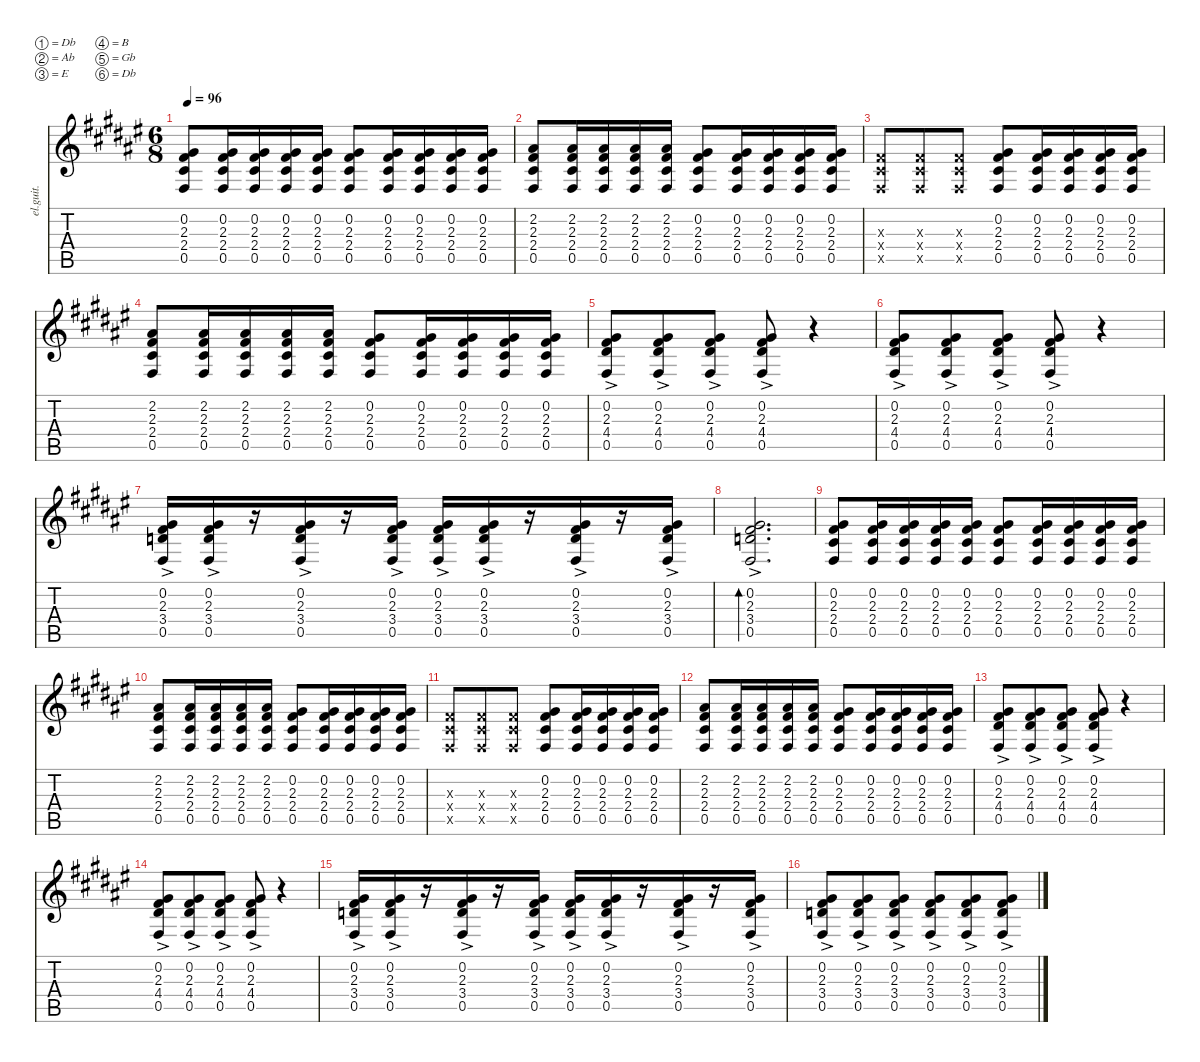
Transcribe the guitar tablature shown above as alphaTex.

\defaultSystemsLayout 4
\hideDynamics
\bracketExtendMode nobrackets
\otherSystemsTrackNameOrientation horizontal
\track ("Guitar 2" "el.guit.") {mute instrument electricguitarclean}
\staff {score tabs}
\tuning (Db4 Ab3 E3 B2 Gb2 Db2)
\ts (6 8)
\tempo 96
\clef g2
\ks f#
(0.5{acc #} 2.4{acc #} 2.3{acc #} 0.2{acc #}).8{dy mf beam Up} (0.5{acc #} 2.4{acc #} 2.3{acc #} 0.2{acc #}).16{beam Up} (2.3{acc #} 2.4{acc #} 0.5{acc #} 0.2{acc #}).16{beam Up} (2.3{acc #} 2.4{acc #} 0.5{acc #} 0.2{acc #}).16{beam Up} (2.3{acc #} 2.4{acc #} 0.5{acc #} 0.2{acc #}).16{beam Up} (0.5{acc #} 2.4{acc #} 2.3{acc #} 0.2{acc #}).8{beam Up} (0.5{acc #} 2.4{acc #} 2.3{acc #} 0.2{acc #}).16{beam Up} (2.3{acc #} 2.4{acc #} 0.5{acc #} 0.2{acc #}).16{beam Up} (2.3{acc #} 2.4{acc #} 0.5{acc #} 0.2{acc #}).16{beam Up} (2.3{acc #} 2.4{acc #} 0.5{acc #} 0.2{acc #}).16{beam Up} |
(0.5{acc #} 2.4{acc #} 2.3{acc #} 2.2{acc #}).8{beam Up} (0.5{acc #} 2.4{acc #} 2.3{acc #} 2.2{acc #}).16{beam Up} (2.3{acc #} 2.4{acc #} 0.5{acc #} 2.2{acc #}).16{beam Up} (2.3{acc #} 2.4{acc #} 0.5{acc #} 2.2{acc #}).16{beam Up} (2.3{acc #} 2.4{acc #} 0.5{acc #} 2.2{acc #}).16{beam Up} (0.5{acc #} 2.4{acc #} 2.3{acc #} 0.2{acc #}).8{beam Up} (0.5{acc #} 2.4{acc #} 2.3{acc #} 0.2{acc #}).16{beam Up} (2.3{acc #} 2.4{acc #} 0.5{acc #} 0.2{acc #}).16{beam Up} (2.3{acc #} 2.4{acc #} 0.5{acc #} 0.2{acc #}).16{beam Up} (2.3{acc #} 2.4{acc #} 0.5{acc #} 0.2{acc #}).16{beam Up} |
(0.5{x acc #} 2.4{x acc #} 2.3{x acc #}).8{beam Up} (2.3{x acc #} 2.4{x acc #} 0.5{x acc #}).8{beam Up} (0.5{x acc #} 2.4{x acc #} 2.3{x acc #}).8{beam Up} (0.5{acc #} 2.4{acc #} 2.3{acc #} 0.2{acc #}).8{beam Up} (0.5{acc #} 2.4{acc #} 2.3{acc #} 0.2{acc #}).16{beam Up} (2.3{acc #} 2.4{acc #} 0.5{acc #} 0.2{acc #}).16{beam Up} (2.3{acc #} 2.4{acc #} 0.5{acc #} 0.2{acc #}).16{beam Up} (2.3{acc #} 2.4{acc #} 0.5{acc #} 0.2{acc #}).16{beam Up} |
(0.5{acc #} 2.4{acc #} 2.3{acc #} 2.2{acc #}).8{beam Up} (0.5{acc #} 2.4{acc #} 2.3{acc #} 2.2{acc #}).16{beam Up} (2.3{acc #} 2.4{acc #} 0.5{acc #} 2.2{acc #}).16{beam Up} (2.3{acc #} 2.4{acc #} 0.5{acc #} 2.2{acc #}).16{beam Up} (2.3{acc #} 2.4{acc #} 0.5{acc #} 2.2{acc #}).16{beam Up} (0.5{acc #} 2.4{acc #} 2.3{acc #} 0.2{acc #}).8{beam Up} (0.5{acc #} 2.4{acc #} 2.3{acc #} 0.2{acc #}).16{beam Up} (2.3{acc #} 2.4{acc #} 0.5{acc #} 0.2{acc #}).16{beam Up} (2.3{acc #} 2.4{acc #} 0.5{acc #} 0.2{acc #}).16{beam Up} (2.3{acc #} 2.4{acc #} 0.5{acc #} 0.2{acc #}).16{beam Up} |
(0.5{ac acc #} 4.4{ac acc #} 2.3{ac acc #} 0.2{acc #}).8{beam Up} (2.3{ac acc #} 4.4{ac acc #} 0.5{ac acc #} 0.2{acc #}).8{beam Up} (2.3{ac acc #} 4.4{ac acc #} 0.5{ac acc #} 0.2{acc #}).8{beam Up} (2.3{ac acc #} 4.4{ac acc #} 0.5{ac acc #} 0.2{acc #}).8{beam Up} r.4{beam Up} |
(0.5{ac acc #} 4.4{ac acc #} 2.3{ac acc #} 0.2{acc #}).8{beam Up} (2.3{ac acc #} 4.4{ac acc #} 0.5{ac acc #} 0.2{acc #}).8{beam Up} (2.3{ac acc #} 4.4{ac acc #} 0.5{ac acc #} 0.2{acc #}).8{beam Up} (2.3{ac acc #} 4.4{ac acc #} 0.5{ac acc #} 0.2{acc #}).8{beam Up} r.4{beam Up} |
(3.4{ac acc forcenatural} 2.3{ac acc #} 0.5{ac acc #} 0.2{acc #}).16{beam Up} (0.5{ac acc #} 3.4{ac acc forcenatural} 2.3{ac acc #} 0.2{acc #}).16{beam Up} r.16{beam Up} (2.3{ac acc #} 3.4{ac acc forcenatural} 0.5{ac acc #} 0.2{acc #}).16{beam Up} r.16{beam Up} (0.5{ac acc #} 3.4{ac acc forcenatural} 2.3{ac acc #} 0.2{acc #}).16{beam Up} (3.4{ac acc forcenatural} 2.3{ac acc #} 0.5{ac acc #} 0.2{acc #}).16{beam Up} (0.5{ac acc #} 3.4{ac acc forcenatural} 2.3{ac acc #} 0.2{acc #}).16{beam Up} r.16{beam Up} (2.3{ac acc #} 3.4{ac acc forcenatural} 0.5{ac acc #} 0.2{acc #}).16{beam Up} r.16{beam Up} (0.5{ac acc #} 3.4{ac acc forcenatural} 2.3{ac acc #} 0.2{acc #}).16{beam Up} |
(3.4{ac acc forcenatural} 2.3{ac acc #} 0.5{ac acc #} 0.2{acc #}).2{d bd 213 beam Up} |
(0.5{acc #} 2.4{acc #} 2.3{acc #} 0.2{acc #}).8{beam Up} (0.5{acc #} 2.4{acc #} 2.3{acc #} 0.2{acc #}).16{beam Up} (2.3{acc #} 2.4{acc #} 0.5{acc #} 0.2{acc #}).16{beam Up} (2.3{acc #} 2.4{acc #} 0.5{acc #} 0.2{acc #}).16{beam Up} (2.3{acc #} 2.4{acc #} 0.5{acc #} 0.2{acc #}).16{beam Up} (0.5{acc #} 2.4{acc #} 2.3{acc #} 0.2{acc #}).8{beam Up} (0.5{acc #} 2.4{acc #} 2.3{acc #} 0.2{acc #}).16{beam Up} (2.3{acc #} 2.4{acc #} 0.5{acc #} 0.2{acc #}).16{beam Up} (2.3{acc #} 2.4{acc #} 0.5{acc #} 0.2{acc #}).16{beam Up} (2.3{acc #} 2.4{acc #} 0.5{acc #} 0.2{acc #}).16{beam Up} |
(0.5{acc #} 2.4{acc #} 2.3{acc #} 2.2{acc #}).8{beam Up} (0.5{acc #} 2.4{acc #} 2.3{acc #} 2.2{acc #}).16{beam Up} (2.3{acc #} 2.4{acc #} 0.5{acc #} 2.2{acc #}).16{beam Up} (2.3{acc #} 2.4{acc #} 0.5{acc #} 2.2{acc #}).16{beam Up} (2.3{acc #} 2.4{acc #} 0.5{acc #} 2.2{acc #}).16{beam Up} (0.5{acc #} 2.4{acc #} 2.3{acc #} 0.2{acc #}).8{beam Up} (0.5{acc #} 2.4{acc #} 2.3{acc #} 0.2{acc #}).16{beam Up} (2.3{acc #} 2.4{acc #} 0.5{acc #} 0.2{acc #}).16{beam Up} (2.3{acc #} 2.4{acc #} 0.5{acc #} 0.2{acc #}).16{beam Up} (2.3{acc #} 2.4{acc #} 0.5{acc #} 0.2{acc #}).16{beam Up} |
(0.5{x acc #} 2.4{x acc #} 2.3{x acc #}).8{beam Up} (2.3{x acc #} 2.4{x acc #} 0.5{x acc #}).8{beam Up} (0.5{x acc #} 2.4{x acc #} 2.3{x acc #}).8{beam Up} (0.5{acc #} 2.4{acc #} 2.3{acc #} 0.2{acc #}).8{beam Up} (0.5{acc #} 2.4{acc #} 2.3{acc #} 0.2{acc #}).16{beam Up} (2.3{acc #} 2.4{acc #} 0.5{acc #} 0.2{acc #}).16{beam Up} (2.3{acc #} 2.4{acc #} 0.5{acc #} 0.2{acc #}).16{beam Up} (2.3{acc #} 2.4{acc #} 0.5{acc #} 0.2{acc #}).16{beam Up} |
(0.5{acc #} 2.4{acc #} 2.3{acc #} 2.2{acc #}).8{beam Up} (0.5{acc #} 2.4{acc #} 2.3{acc #} 2.2{acc #}).16{beam Up} (2.3{acc #} 2.4{acc #} 0.5{acc #} 2.2{acc #}).16{beam Up} (2.3{acc #} 2.4{acc #} 0.5{acc #} 2.2{acc #}).16{beam Up} (2.3{acc #} 2.4{acc #} 0.5{acc #} 2.2{acc #}).16{beam Up} (0.5{acc #} 2.4{acc #} 2.3{acc #} 0.2{acc #}).8{beam Up} (0.5{acc #} 2.4{acc #} 2.3{acc #} 0.2{acc #}).16{beam Up} (2.3{acc #} 2.4{acc #} 0.5{acc #} 0.2{acc #}).16{beam Up} (2.3{acc #} 2.4{acc #} 0.5{acc #} 0.2{acc #}).16{beam Up} (2.3{acc #} 2.4{acc #} 0.5{acc #} 0.2{acc #}).16{beam Up} |
(0.5{ac acc #} 4.4{ac acc #} 2.3{ac acc #} 0.2{acc #}).8{beam Up} (2.3{ac acc #} 4.4{ac acc #} 0.5{ac acc #} 0.2{acc #}).8{beam Up} (2.3{ac acc #} 4.4{ac acc #} 0.5{ac acc #} 0.2{acc #}).8{beam Up} (2.3{ac acc #} 4.4{ac acc #} 0.5{ac acc #} 0.2{acc #}).8{beam Up} r.4{beam Up} |
(0.5{ac acc #} 4.4{ac acc #} 2.3{ac acc #} 0.2{acc #}).8{beam Up} (2.3{ac acc #} 4.4{ac acc #} 0.5{ac acc #} 0.2{acc #}).8{beam Up} (2.3{ac acc #} 4.4{ac acc #} 0.5{ac acc #} 0.2{acc #}).8{beam Up} (2.3{ac acc #} 4.4{ac acc #} 0.5{ac acc #} 0.2{acc #}).8{beam Up} r.4{beam Up} |
(3.4{ac acc forcenatural} 2.3{ac acc #} 0.5{ac acc #} 0.2{acc #}).16{beam Up} (0.5{ac acc #} 3.4{ac acc forcenatural} 2.3{ac acc #} 0.2{acc #}).16{beam Up} r.16{beam Up} (2.3{ac acc #} 3.4{ac acc forcenatural} 0.5{ac acc #} 0.2{acc #}).16{beam Up} r.16{beam Up} (0.5{ac acc #} 3.4{ac acc forcenatural} 2.3{ac acc #} 0.2{acc #}).16{beam Up} (3.4{ac acc forcenatural} 2.3{ac acc #} 0.5{ac acc #} 0.2{acc #}).16{beam Up} (0.5{ac acc #} 3.4{ac acc forcenatural} 2.3{ac acc #} 0.2{acc #}).16{beam Up} r.16{beam Up} (2.3{ac acc #} 3.4{ac acc forcenatural} 0.5{ac acc #} 0.2{acc #}).16{beam Up} r.16{beam Up} (0.5{ac acc #} 3.4{ac acc forcenatural} 2.3{ac acc #} 0.2{acc #}).16{beam Up} |
(3.4{ac acc forcenatural} 2.3{ac acc #} 0.5{ac acc #} 0.2{acc #}).8{beam Up} (0.5{ac acc #} 2.3{ac acc #} 3.4{ac acc forcenatural} 0.2{acc #}).8{beam Up} (2.3{ac acc #} 3.4{ac acc forcenatural} 0.5{ac acc #} 0.2{acc #}).8{beam Up} (0.5{ac acc #} 3.4{ac acc forcenatural} 2.3{ac acc #} 0.2{acc #}).8{beam Up} (3.4{ac acc forcenatural} 2.3{ac acc #} 0.5{ac acc #} 0.2{acc #}).8{beam Up} (0.5{ac acc #} 3.4{ac acc forcenatural} 2.3{ac acc #} 0.2{acc #}).8{beam Up}
